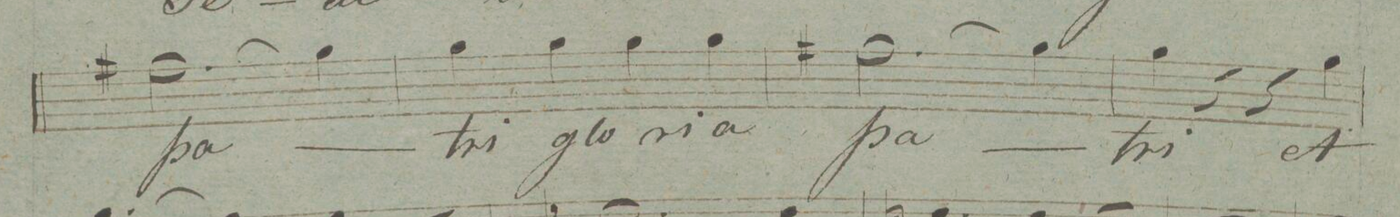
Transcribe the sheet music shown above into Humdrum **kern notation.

**kern	**text	**dynam
*I"Alto.	*	*
*clefC3	*	*
*k[]	*	*
*met(c|)	*	*
*M2/2	*	*
(2.g#X\	pa-	.
4a\)	.	.
=118	=118	=118
4a\	-tri	.
4a\	glo-	.
4a\	-ri-	.
4a\	-a	.
=119	=119	=119
(2.g#X\	pa-	.
4a\)	.	.
=120	=120	=120
4a\	-tri	.
4r	.	.
4r	.	.
4a\	et	.
=121	=121	=121
*-	*-	*-
